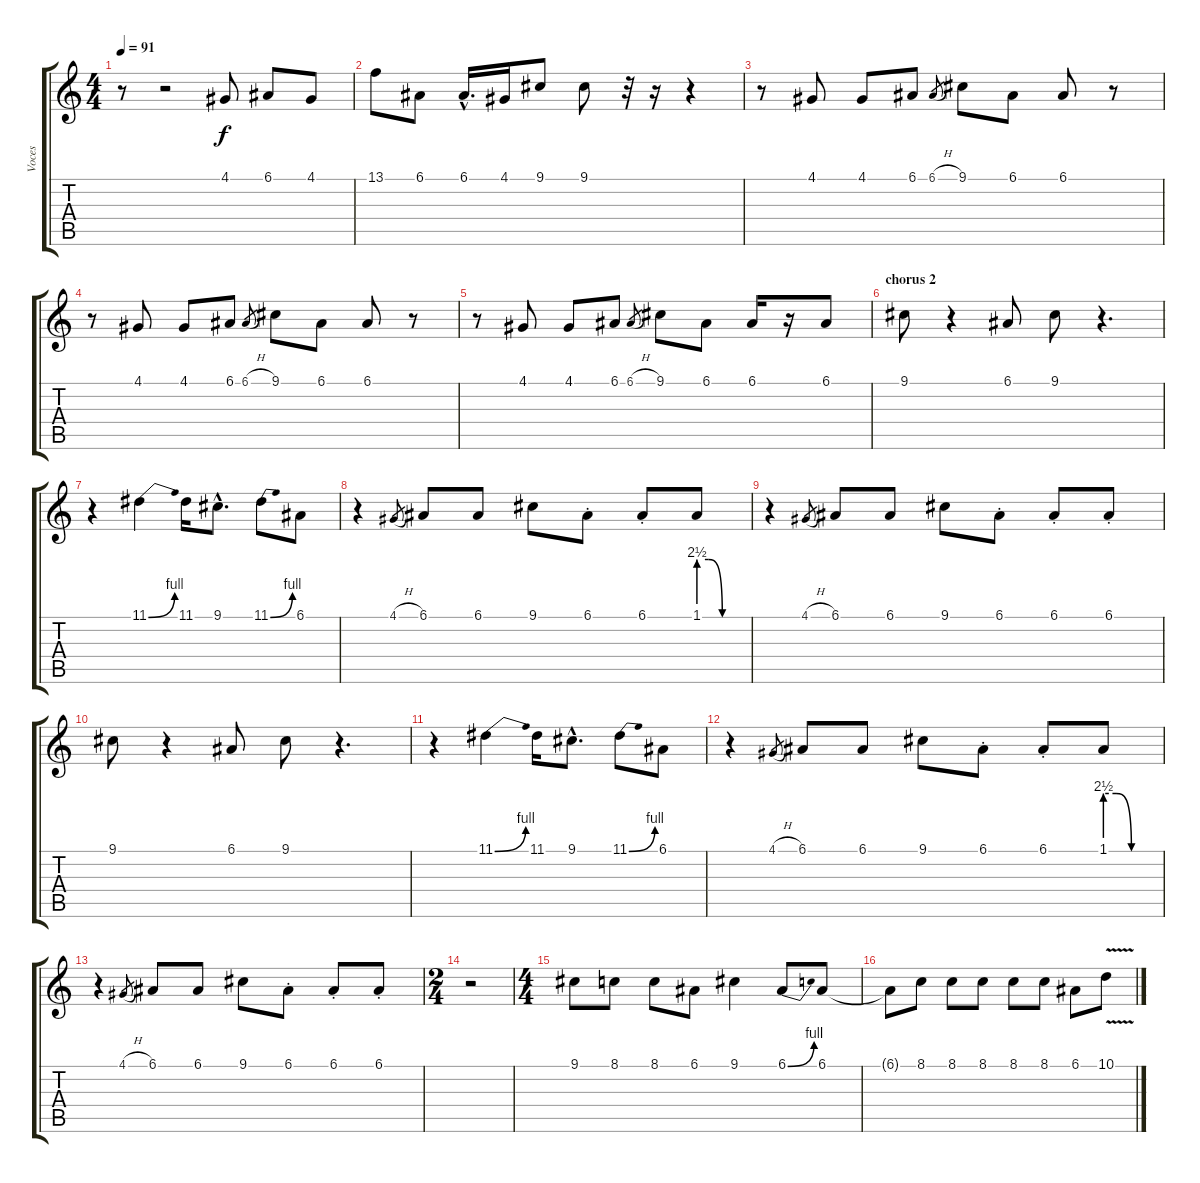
\track ("Voces" "Voces") {instrument trumpet}
\staff {score tabs}
\tuning (E4 B3 G3 D3 A2 E2) {hide}
\ts (4 4)
\tempo 91
\clef g2
\ks c
r.8{dy f} r.2 4.1.8 6.1.8 4.1.8 |
13.1.8 6.1.8 6.1{hac}.16{d} 4.1.16 9.1.8 9.1.8 r.32 r.16 r.4 |
r.8 4.1.8 4.1.8 6.1.8 6.1{h}.8{gr} 9.1.8 6.1.8 6.1.8 r.8 |
r.8 4.1.8 4.1.8 6.1.8 6.1{h}.8{gr} 9.1.8 6.1.8 6.1.8 r.8 |
r.8 4.1.8 4.1.8 6.1.8 6.1{h}.8{gr} 9.1.8 6.1.8 6.1.16 r.16 6.1.8 |
\section ("" "chorus 2")
9.1.8{balance 13} r.4 6.1.8 9.1.8 r.4{d} |
r.4 11.1{be (bend 0 0 60 4)}.4 11.1.16 9.1{hac}.8{d} 11.1{be (bend 0 0 60 4)}.8 6.1.8 |
r.4 4.1{h}.8{gr} 6.1.8 6.1.8 9.1.8 6.1{st}.8 6.1{st}.8 1.1{be (custom 0 10 12 10 29 0 40 0 60 0)}.8 |
r.4 4.1{h}.8{gr} 6.1.8 6.1.8 9.1.8 6.1{st}.8 6.1{st}.8 6.1{st}.8 |
9.1.8 r.4 6.1.8 9.1.8 r.4{d} |
r.4 11.1{be (bend 0 0 60 4)}.4 11.1.16 9.1{hac}.8{d} 11.1{be (bend 0 0 60 4)}.8 6.1.8 |
r.4 4.1{h}.8{gr} 6.1.8 6.1.8 9.1.8 6.1{st}.8 6.1{st}.8 1.1{be (custom 0 10 12 10 29 0 40 0 60 0)}.8 |
r.4 4.1{h}.8{gr} 6.1.8 6.1.8 9.1.8 6.1{st}.8 6.1{st}.8 6.1{st}.8 |
\ts (2 4)
r.2 |
\ts (4 4)
9.1.8 8.1.8 8.1.8 6.1.8 9.1.4 6.1{be (bend 0 0 60 4)}.8 6.1.8 |
6.1{t}.8 8.1.8 8.1.8 8.1.8 8.1.8 8.1.8 6.1.8 10.1{v}.8
